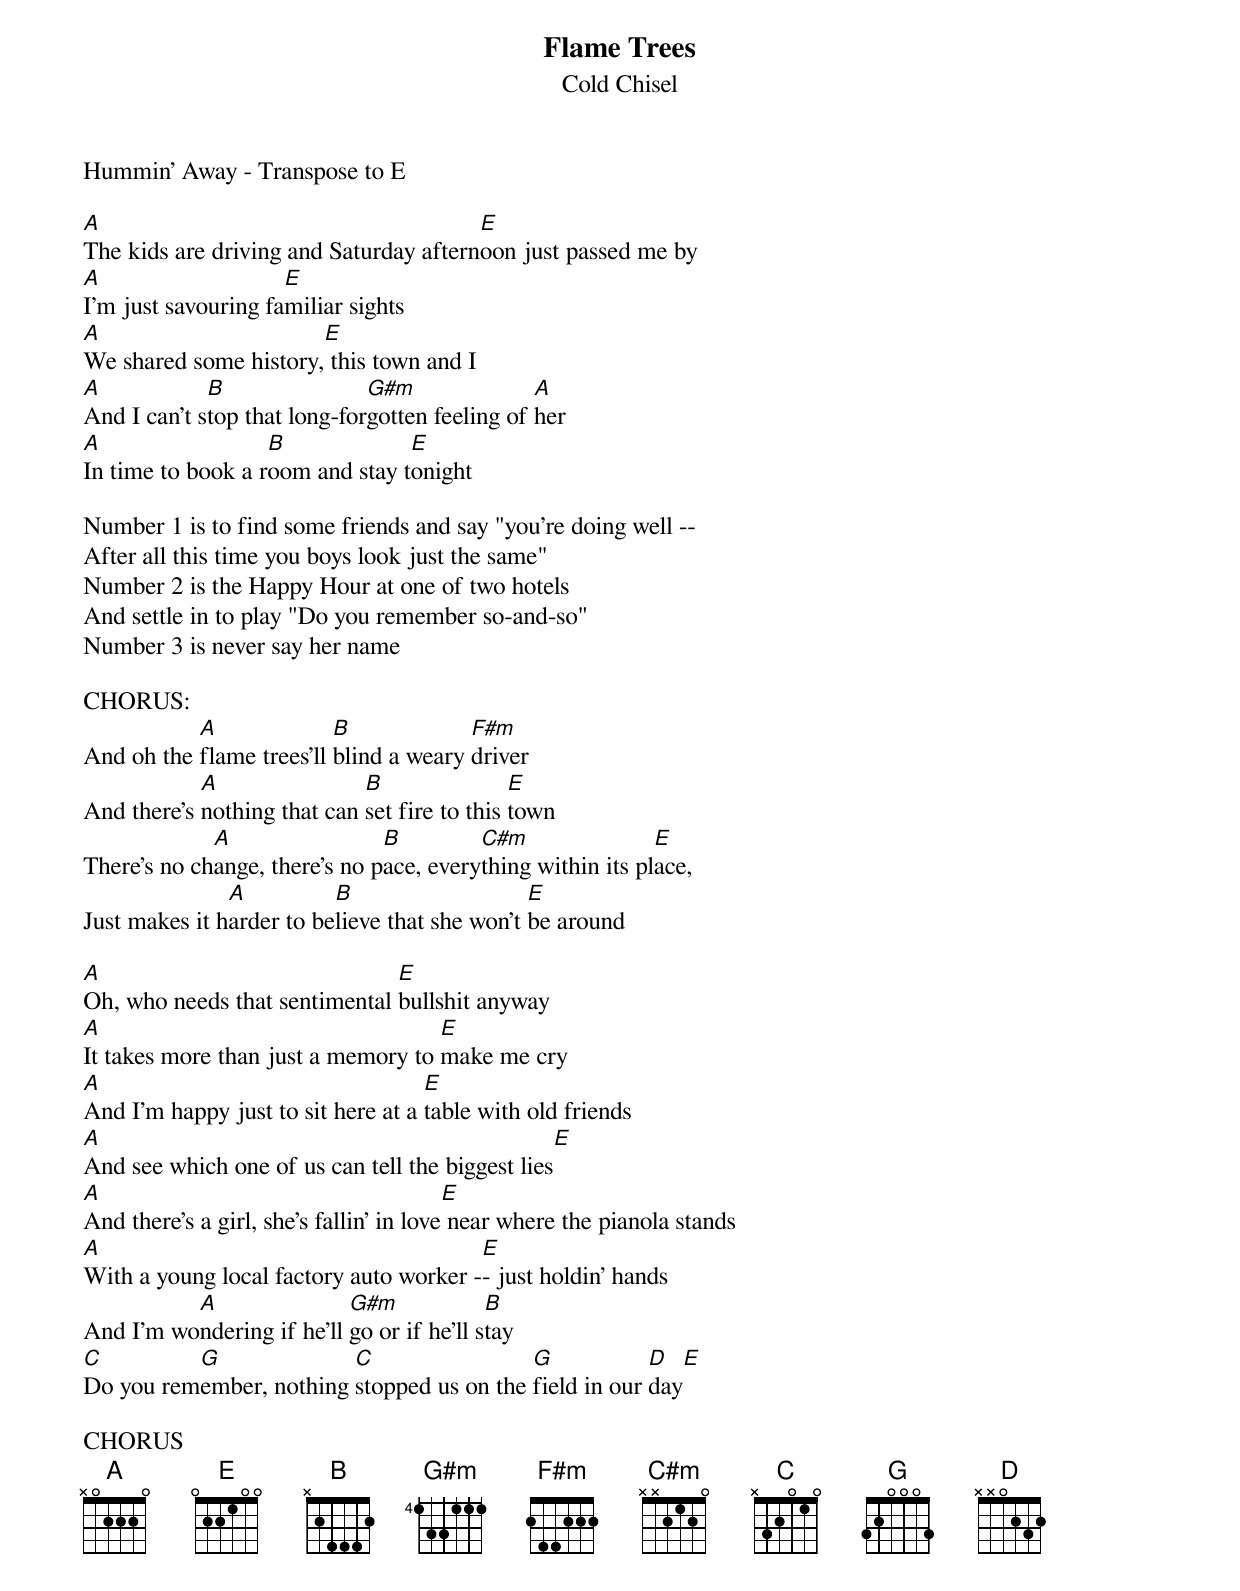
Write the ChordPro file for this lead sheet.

{t: Flame Trees}
{st: Cold Chisel}

Hummin' Away - Transpose to E

[A]The kids are driving and Saturday aftern[E]oon just passed me by
[A]I'm just savouring fa[E]miliar sights
[A]We shared some history,[E] this town and I
[A]And I can't s[B]top that long-for[G#m]gotten feeling of [A]her
[A]In time to book a r[B]oom and stay t[E]onight

Number 1 is to find some friends and say "you're doing well --
After all this time you boys look just the same"
Number 2 is the Happy Hour at one of two hotels
And settle in to play "Do you remember so-and-so"
Number 3 is never say her name

CHORUS:
And oh the [A]flame trees'll [B]blind a weary [F#m]driver
And there's [A]nothing that can [B]set fire to this [E]town
There's no ch[A]ange, there's no p[B]ace, every[C#m]thing within its pl[E]ace,
Just makes it h[A]arder to be[B]lieve that she won't [E]be around

[A]Oh, who needs that sentimental [E]bullshit anyway
[A]It takes more than just a memory to [E]make me cry
[A]And I'm happy just to sit here at a [E]table with old friends
[A]And see which one of us can tell the biggest lies[E]
[A]And there's a girl, she's fallin' in love[E] near where the pianola stands
[A]With a young local factory auto worker -[E]- just holdin' hands
And I'm wo[A]ndering if he'll [G#m]go or if he'll s[B]tay
[C]Do you rem[G]ember, nothing [C]stopped us on the [G]field in our [D]day[E]

CHORUS
